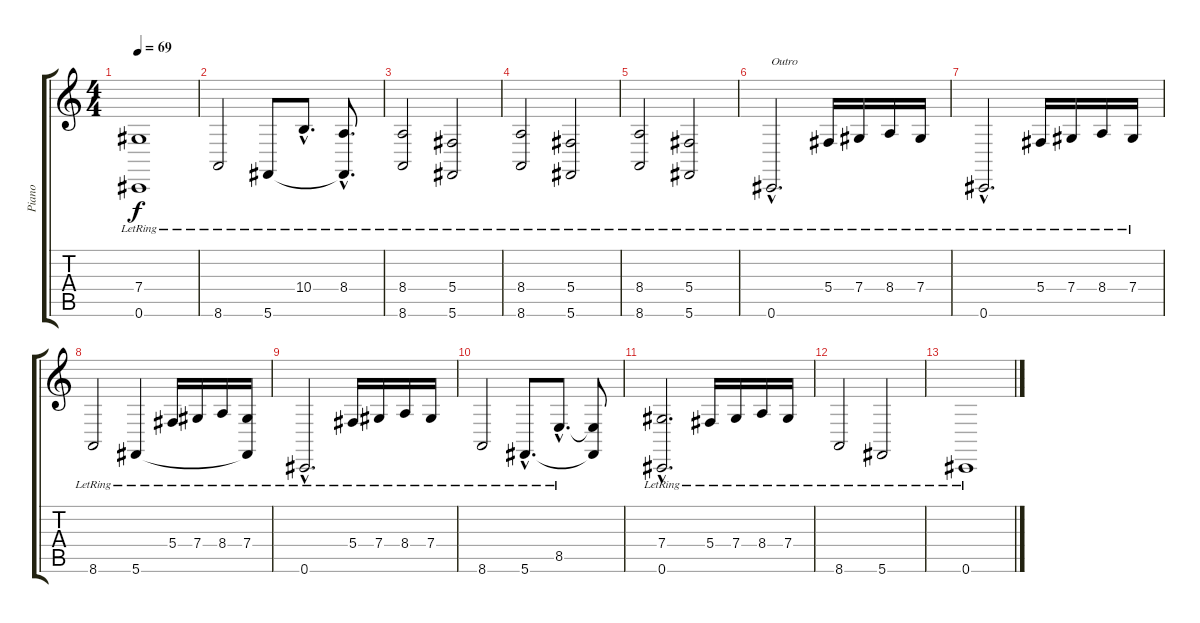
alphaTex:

\track ("Piano" "Piano") {instrument acousticgrandpiano}
\staff {score tabs}
\tuning (Eb4 Bb3 Gb3 Db3 Ab2 Db2) {hide}
\ts (4 4)
\tempo 69
\clef g2
\ks c
(7.4{lr} 0.6{lr}).1{dy f} |
8.6{lr}.2 5.6{lr}.8 10.4{hac lr}.8{d} (8.4{hac lr} 5.6{hac t}).8{d} |
(8.4{lr} 8.6{lr}).2 (5.4{lr} 5.6{lr}).2 |
(8.4{lr} 8.6{lr}).2 (5.4{lr} 5.6{lr}).2 |
(8.4{lr} 8.6{lr}).2 (5.4{lr} 5.6{lr}).2 |
0.6{hac lr}.2{d txt "Outro"} 5.4{lr}.16 7.4{lr}.16 8.4{lr}.16 7.4{lr}.16 |
0.6{hac lr}.2{d} 5.4{lr}.16 7.4{lr}.16 8.4{lr}.16 7.4{lr}.16 |
8.6{lr}.2 5.6{lr}.4 5.4{lr}.16 7.4{lr}.16 8.4{lr}.16 (7.4{lr} 5.6{t}).16 |
0.6{hac lr}.2{d} 5.4{lr}.16 7.4{lr}.16 8.4{lr}.16 7.4{lr}.16 |
8.6{lr}.2 5.6{hac lr}.8{d} 8.5{hac lr}.8{d} (8.5{t} 5.6{t}).8 |
(7.4{hac lr} 0.6{hac lr}).2{d} 5.4{lr}.16 7.4{lr}.16 8.4{lr}.16 7.4{lr}.16 |
8.6{lr}.2 5.6{lr}.2 |
0.6{lr}.1
